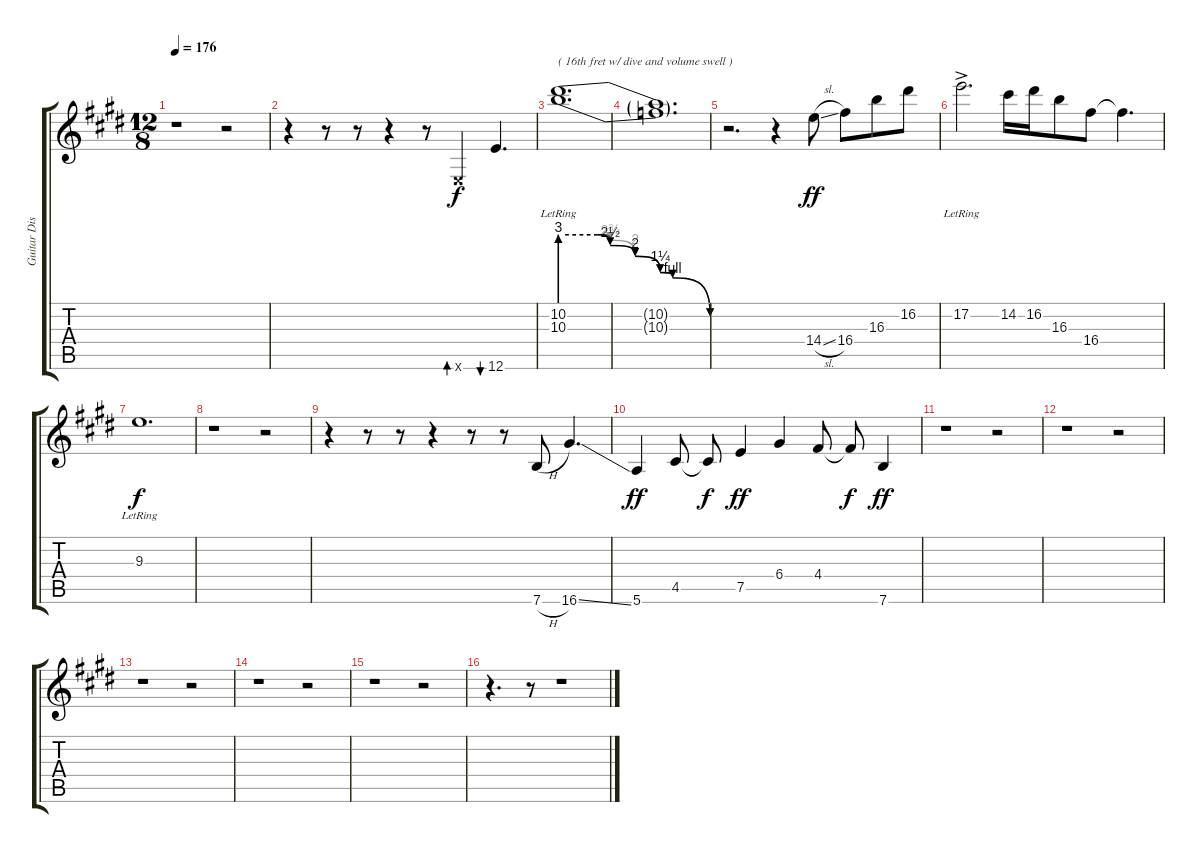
\track ("Guitar Distortion (Solo)" "Guitar Dis") {mute instrument distortionguitar}
\staff {score tabs}
\tuning (E4 B3 G3 D3 A2 E2) {hide}
\ts (12 8)
\tempo 176
\clef g2
\ks e
r.1{dy f} r.2 |
r.4 r.8 r.8 r.4 r.8 0.6{x}.4{bd 480} 12.6.4{d bu 480} |
(10.2{be (custom 0 12 15 12 20 10 30 8 40 5 45 4 60 0) lr} 10.3{be (custom 0 12 15 12 20 11 30 8 40 5 45 4 60 0) lr}).1{d txt "( 16th fret w/ dive and volume swell )"} |
(10.2{t} 10.3{t}).1{d} |
r.2{d} r.4 14.4{sl}.8{dy ff} 16.4.8 16.3.8 16.2.8 |
17.2{ac lr}.2{d} 14.2.16 16.2.16 16.3.8 16.4.8 16.4{t}.4{d} |
9.3{lr}.1{d dy f} |
r.1 r.2 |
r.4 r.8 r.8 r.4 r.8 r.8 7.6{h}.8 16.6{ss}.4{d} |
5.6.4{dy ff} 4.5.8 4.5{t}.8{dy f} 7.5.4{dy ff} 6.4.4 4.4.8 4.4{t}.8{dy f} 7.6.4{dy ff} |
r.1 r.2 |
r.1 r.2 |
r.1 r.2 |
r.1 r.2 |
r.1 r.2 |
r.4{d} r.8 r.1
